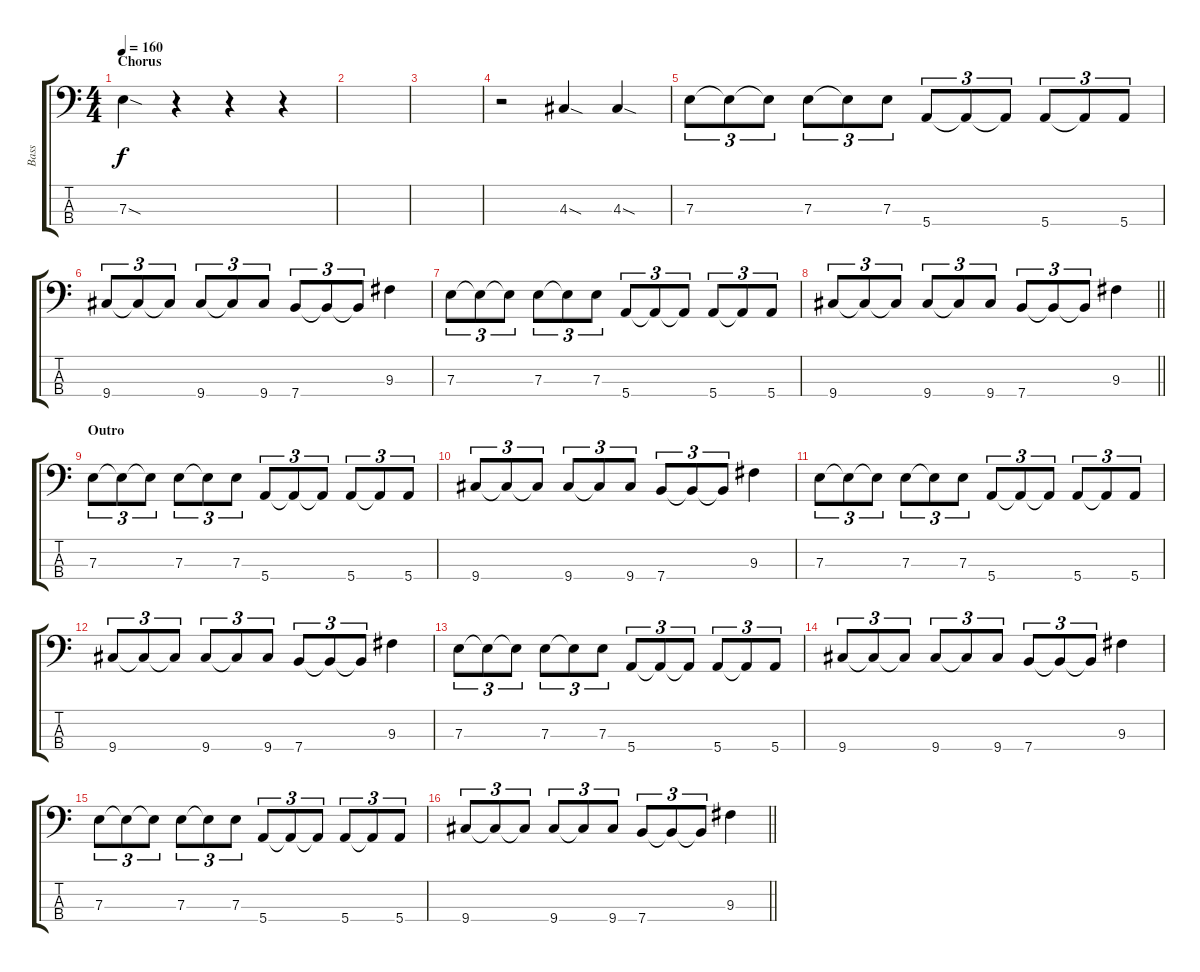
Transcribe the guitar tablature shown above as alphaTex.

\track ("Bass" "Bass") {instrument electricbasspick}
\staff {score tabs}
\tuning (G2 D2 A1 E1) {hide}
\ts (4 4)
\section ("" "Chorus")
\tempo 160
\clef f4
\ks c
7.3{sod}.4{dy f} r.4 r.4 r.4 |
|
|
r.2 4.3{sod}.4 4.3{sod}.4 |
7.3.8{tu (3 2)} 7.3{t}.8{tu (3 2)} 7.3{t}.8{tu (3 2)} 7.3.8{tu (3 2)} 7.3{t}.8{tu (3 2)} 7.3.8{tu (3 2)} 5.4.8{tu (3 2)} 5.4{t}.8{tu (3 2)} 5.4{t}.8{tu (3 2)} 5.4.8{tu (3 2)} 5.4{t}.8{tu (3 2)} 5.4.8{tu (3 2)} |
9.4.8{tu (3 2)} 9.4{t}.8{tu (3 2)} 9.4{t}.8{tu (3 2)} 9.4.8{tu (3 2)} 9.4{t}.8{tu (3 2)} 9.4.8{tu (3 2)} 7.4.8{tu (3 2)} 7.4{t}.8{tu (3 2)} 7.4{t}.8{tu (3 2)} 9.3.4 |
7.3.8{tu (3 2)} 7.3{t}.8{tu (3 2)} 7.3{t}.8{tu (3 2)} 7.3.8{tu (3 2)} 7.3{t}.8{tu (3 2)} 7.3.8{tu (3 2)} 5.4.8{tu (3 2)} 5.4{t}.8{tu (3 2)} 5.4{t}.8{tu (3 2)} 5.4.8{tu (3 2)} 5.4{t}.8{tu (3 2)} 5.4.8{tu (3 2)} |
\barLineRight lightlight
9.4.8{tu (3 2)} 9.4{t}.8{tu (3 2)} 9.4{t}.8{tu (3 2)} 9.4.8{tu (3 2)} 9.4{t}.8{tu (3 2)} 9.4.8{tu (3 2)} 7.4.8{tu (3 2)} 7.4{t}.8{tu (3 2)} 7.4{t}.8{tu (3 2)} 9.3.4 |
\section ("" "Outro")
7.3.8{tu (3 2)} 7.3{t}.8{tu (3 2)} 7.3{t}.8{tu (3 2)} 7.3.8{tu (3 2)} 7.3{t}.8{tu (3 2)} 7.3.8{tu (3 2)} 5.4.8{tu (3 2)} 5.4{t}.8{tu (3 2)} 5.4{t}.8{tu (3 2)} 5.4.8{tu (3 2)} 5.4{t}.8{tu (3 2)} 5.4.8{tu (3 2)} |
9.4.8{tu (3 2)} 9.4{t}.8{tu (3 2)} 9.4{t}.8{tu (3 2)} 9.4.8{tu (3 2)} 9.4{t}.8{tu (3 2)} 9.4.8{tu (3 2)} 7.4.8{tu (3 2)} 7.4{t}.8{tu (3 2)} 7.4{t}.8{tu (3 2)} 9.3.4 |
7.3.8{tu (3 2)} 7.3{t}.8{tu (3 2)} 7.3{t}.8{tu (3 2)} 7.3.8{tu (3 2)} 7.3{t}.8{tu (3 2)} 7.3.8{tu (3 2)} 5.4.8{tu (3 2)} 5.4{t}.8{tu (3 2)} 5.4{t}.8{tu (3 2)} 5.4.8{tu (3 2)} 5.4{t}.8{tu (3 2)} 5.4.8{tu (3 2)} |
9.4.8{tu (3 2)} 9.4{t}.8{tu (3 2)} 9.4{t}.8{tu (3 2)} 9.4.8{tu (3 2)} 9.4{t}.8{tu (3 2)} 9.4.8{tu (3 2)} 7.4.8{tu (3 2)} 7.4{t}.8{tu (3 2)} 7.4{t}.8{tu (3 2)} 9.3.4 |
7.3.8{tu (3 2)} 7.3{t}.8{tu (3 2)} 7.3{t}.8{tu (3 2)} 7.3.8{tu (3 2)} 7.3{t}.8{tu (3 2)} 7.3.8{tu (3 2)} 5.4.8{tu (3 2)} 5.4{t}.8{tu (3 2)} 5.4{t}.8{tu (3 2)} 5.4.8{tu (3 2)} 5.4{t}.8{tu (3 2)} 5.4.8{tu (3 2)} |
9.4.8{tu (3 2)} 9.4{t}.8{tu (3 2)} 9.4{t}.8{tu (3 2)} 9.4.8{tu (3 2)} 9.4{t}.8{tu (3 2)} 9.4.8{tu (3 2)} 7.4.8{tu (3 2)} 7.4{t}.8{tu (3 2)} 7.4{t}.8{tu (3 2)} 9.3.4 |
7.3.8{tu (3 2)} 7.3{t}.8{tu (3 2)} 7.3{t}.8{tu (3 2)} 7.3.8{tu (3 2)} 7.3{t}.8{tu (3 2)} 7.3.8{tu (3 2)} 5.4.8{tu (3 2)} 5.4{t}.8{tu (3 2)} 5.4{t}.8{tu (3 2)} 5.4.8{tu (3 2)} 5.4{t}.8{tu (3 2)} 5.4.8{tu (3 2)} |
\barLineRight lightlight
9.4.8{tu (3 2)} 9.4{t}.8{tu (3 2)} 9.4{t}.8{tu (3 2)} 9.4.8{tu (3 2)} 9.4{t}.8{tu (3 2)} 9.4.8{tu (3 2)} 7.4.8{tu (3 2)} 7.4{t}.8{tu (3 2)} 7.4{t}.8{tu (3 2)} 9.3.4
